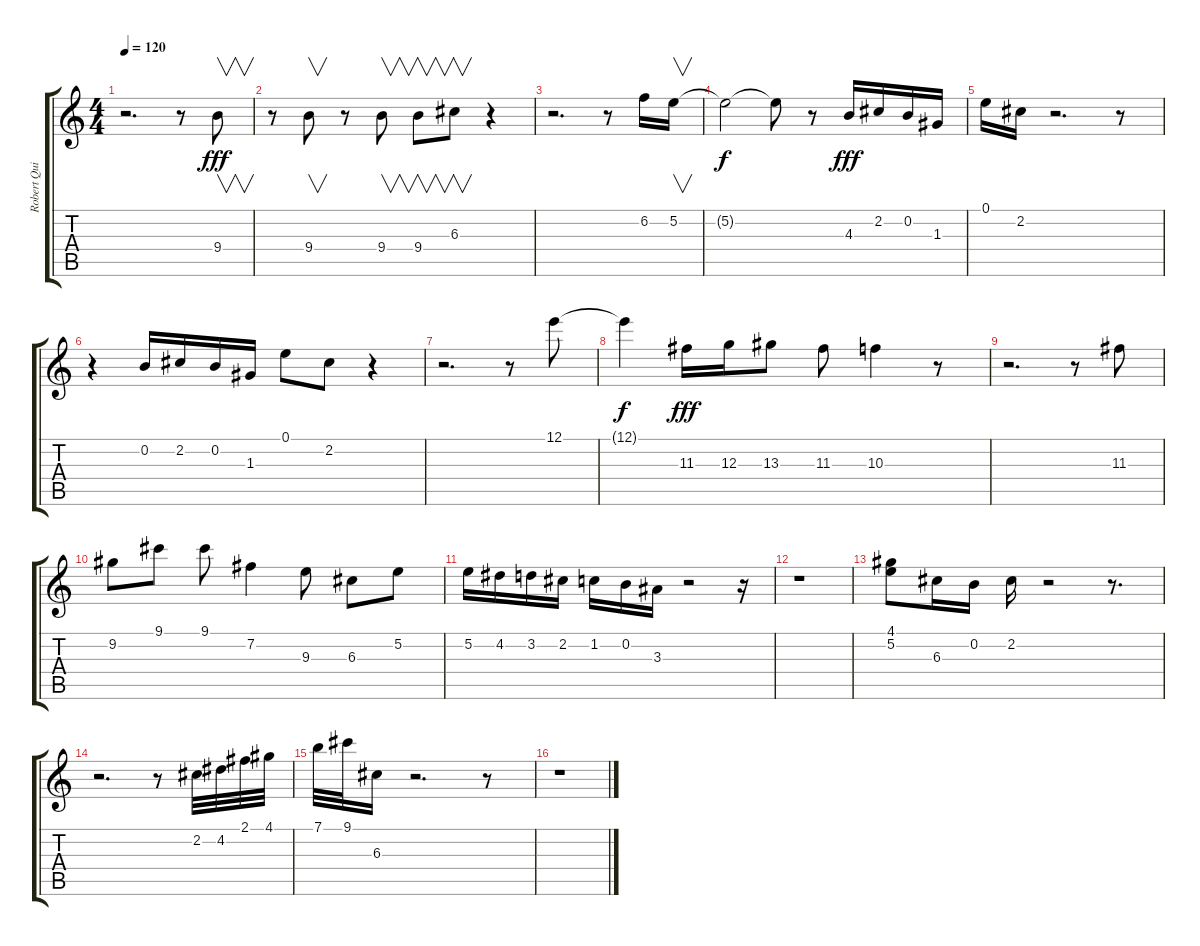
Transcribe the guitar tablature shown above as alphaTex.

\track ("Robert Quine" "Robert Qui") {instrument overdrivenguitar}
\staff {score tabs}
\tuning (E4 B3 G3 D3 A2 E2) {hide}
\ts (4 4)
\tempo 120
\clef g2
\ks c
r.2{d dy fff} r.8 9.4.8{v} |
r.8 9.4.8{v} r.8 9.4.8{v} 9.4.8{v} 6.3.8{v} r.4 |
r.2{d} r.8 6.2.16 5.2.16{v} |
5.2{t}.2{dy f} 5.2{t}.8 r.8 4.3.16{dy fff} 2.2.16 0.2.16 1.3.16 |
0.1.16 2.2.16 r.2{d} r.8 |
r.4 0.2.16 2.2.16 0.2.16 1.3.16 0.1.8 2.2.8 r.4 |
r.2{d} r.8 12.1.8 |
12.1{t}.4{dy f} 11.3.16{dy fff} 12.3.16 13.3.8 11.3.8 10.3.4 r.8 |
r.2{d} r.8 11.3.8 |
9.2.8 9.1.8 9.1.8 7.2.4 9.3.8 6.3.8 5.2.8 |
5.2.16 4.2.16 3.2.16 2.2.16 1.2.16 0.2.16 3.3.16 r.2 r.16 |
r.1 |
(4.1 5.2).8 6.3.16 0.2.16 2.2.16 r.2 r.8{d} |
r.2{d} r.8 2.2.32 4.2.32 2.1.32 4.1.32 |
7.1.32 9.1.32 6.3.16 r.2{d} r.8 |
r.1
